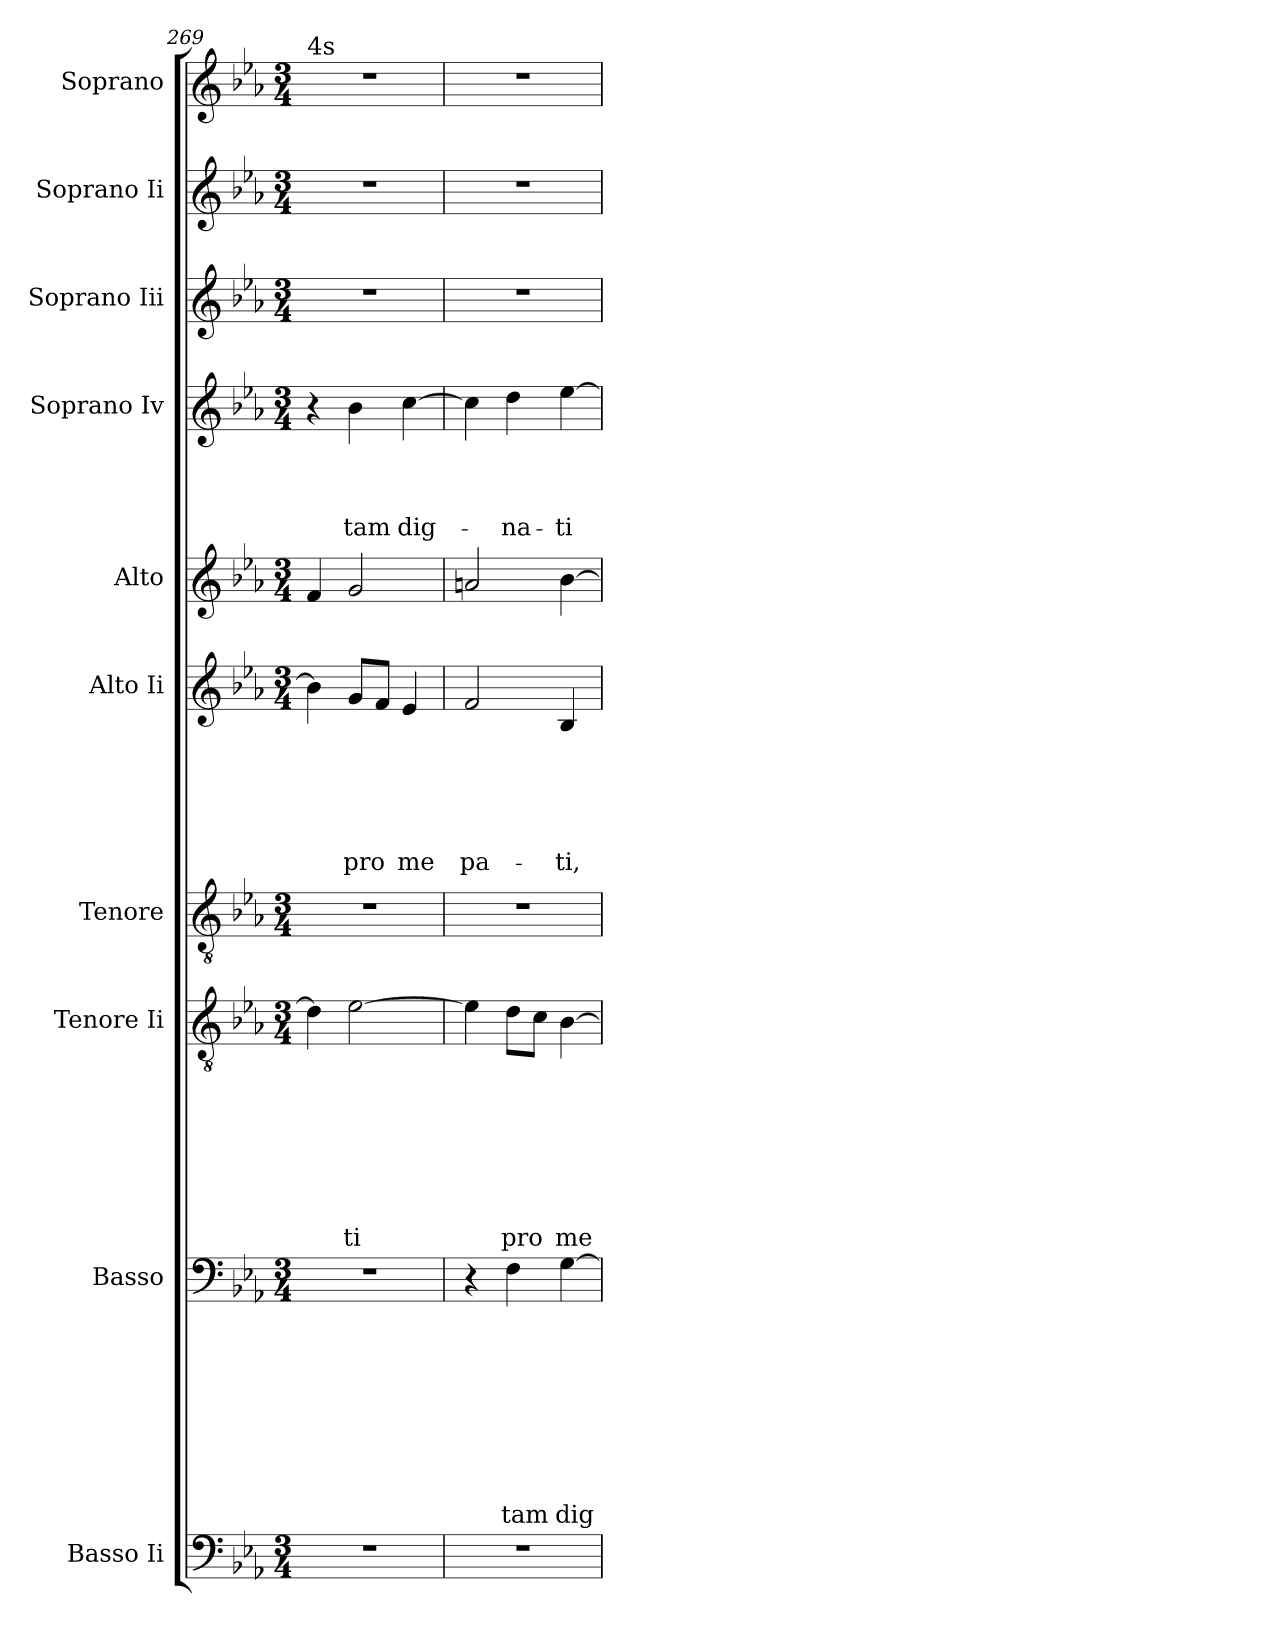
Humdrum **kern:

**kern	**kern	**text	**text	**text	**text	**text	**text	**text	**text	**text	**kern	**text	**text	**text	**text	**text	**text	**text	**text	**kern	**kern	**text	**text	**text	**text	**text	**text	**kern	**kern	**text	**text	**text	**text	**kern	**kern	**kern
*part10	*part9	*part9	*part9	*part9	*part9	*part9	*part9	*part9	*part9	*part9	*part8	*part8	*part8	*part8	*part8	*part8	*part8	*part8	*part8	*part7	*part6	*part6	*part6	*part6	*part6	*part6	*part6	*part5	*part4	*part4	*part4	*part4	*part4	*part3	*part2	*part1
*staff10	*staff9	*staff9	*staff9	*staff9	*staff9	*staff9	*staff9	*staff9	*staff9	*staff9	*staff8	*staff8	*staff8	*staff8	*staff8	*staff8	*staff8	*staff8	*staff8	*staff7	*staff6	*staff6	*staff6	*staff6	*staff6	*staff6	*staff6	*staff5	*staff4	*staff4	*staff4	*staff4	*staff4	*staff3	*staff2	*staff1
*I"Basso Ii	*I"Basso	*	*	*	*	*	*	*	*	*	*I"Tenore Ii	*	*	*	*	*	*	*	*	*I"Tenore	*I"Alto Ii	*	*	*	*	*	*	*I"Alto	*I"Soprano Iv	*	*	*	*	*I"Soprano Iii	*I"Soprano Ii	*I"Soprano
!!LO:LB:g=z
*clefF4	*clefF4	*	*	*	*	*	*	*	*	*	*clefGv2	*	*	*	*	*	*	*	*	*clefGv2	*clefG2	*	*	*	*	*	*	*clefG2	*clefG2	*	*	*	*	*clefG2	*clefG2	*clefG2
*k[b-e-a-]	*k[b-e-a-]	*	*	*	*	*	*	*	*	*	*k[b-e-a-]	*	*	*	*	*	*	*	*	*k[b-e-a-]	*k[b-e-a-]	*	*	*	*	*	*	*k[b-e-a-]	*k[b-e-a-]	*	*	*	*	*k[b-e-a-]	*k[b-e-a-]	*k[b-e-a-]
*E-:	*E-:	*	*	*	*	*	*	*	*	*	*E-:	*	*	*	*	*	*	*	*	*E-:	*E-:	*	*	*	*	*	*	*E-:	*E-:	*	*	*	*	*E-:	*E-:	*E-:
*M3/4	*M3/4	*	*	*	*	*	*	*	*	*	*M3/4	*	*	*	*	*	*	*	*	*M3/4	*M3/4	*	*	*	*	*	*	*M3/4	*M3/4	*	*	*	*	*M3/4	*M3/4	*M3/4
=269	=269	=269	=269	=269	=269	=269	=269	=269	=269	=269	=269	=269	=269	=269	=269	=269	=269	=269	=269	=269	=269	=269	=269	=269	=269	=269	=269	=269	=269	=269	=269	=269	=269	=269	=269	=269
!	!	!	!	!	!	!	!	!	!	!	!	!	!	!	!	!	!	!	!	!	!	!	!	!	!	!	!	!	!	!	!	!	!	!	!	!LO:TX:a:t=4s
!LO:N:vis=1	!LO:N:vis=1	!	!	!	!	!	!	!	!	!	!	!	!	!	!	!	!	!	!	!LO:N:vis=1	!	!	!	!	!	!	!	!	!	!	!	!	!	!LO:N:vis=1	!LO:N:vis=1	!LO:N:vis=1
2.r	2.r	.	.	.	.	.	.	.	.	.	4d\]	.	.	.	.	.	.	.	.	2.r	4b-\]	.	.	.	.	.	.	4f/	4r	.	.	.	.	2.r	2.r	2.r
!	!	!	!	!	!	!	!	!	!	!	!	!	!	!	!	!	!	!	!LO:LY:b	!	!	!	!	!	!	!	!LO:LY:b	!	!	!	!	!	!LO:LY:b	!	!	!
.	.	.	.	.	.	.	.	.	.	.	[>2e-\	.	.	.	.	.	.	.	-ti	.	8g/L	.	.	.	.	.	pro	2g/	4b-\	.	.	.	tam	.	.	.
.	.	.	.	.	.	.	.	.	.	.	.	.	.	.	.	.	.	.	.	.	8f/J	.	.	.	.	.	.	.	.	.	.	.	.	.	.	.
!	!	!	!	!	!	!	!	!	!	!	!	!	!	!	!	!	!	!	!	!	!	!	!	!	!	!	!LO:LY:b	!	!	!	!	!	!LO:LY:b	!	!	!
.	.	.	.	.	.	.	.	.	.	.	.	.	.	.	.	.	.	.	.	.	4e-/	.	.	.	.	.	me	.	[>4cc\	.	.	.	dig-	.	.	.
=270	=270	=270	=270	=270	=270	=270	=270	=270	=270	=270	=270	=270	=270	=270	=270	=270	=270	=270	=270	=270	=270	=270	=270	=270	=270	=270	=270	=270	=270	=270	=270	=270	=270	=270	=270	=270
!LO:N:vis=1	!	!	!	!	!	!	!	!	!	!	!	!	!	!	!	!	!	!	!	!LO:N:vis=1	!	!	!	!	!	!	!LO:LY:b	!	!	!	!	!	!	!LO:N:vis=1	!LO:N:vis=1	!LO:N:vis=1
2.r	4r	.	.	.	.	.	.	.	.	.	4e-\]	.	.	.	.	.	.	.	.	2.r	2f/	.	.	.	.	.	pa-	2an/	4cc\]	.	.	.	.	2.r	2.r	2.r
!	!	!	!	!	!	!	!	!	!	!LO:LY:b	!	!	!	!	!	!	!	!	!LO:LY:b	!	!	!	!	!	!	!	!	!	!	!	!	!	!LO:LY:b	!	!	!
.	4F\	.	.	.	.	.	.	.	.	tam	8d\L	.	.	.	.	.	.	.	pro	.	.	.	.	.	.	.	.	.	4dd\	.	.	.	-na-	.	.	.
.	.	.	.	.	.	.	.	.	.	.	8c\J	.	.	.	.	.	.	.	.	.	.	.	.	.	.	.	.	.	.	.	.	.	.	.	.	.
!	!	!	!	!	!	!	!	!	!	!LO:LY:b	!	!	!	!	!	!	!	!	!LO:LY:b	!	!	!	!	!	!	!	!LO:LY:b	!	!	!	!	!	!LO:LY:b	!	!	!
.	[>4G\	.	.	.	.	.	.	.	.	dig-	[>4B-\	.	.	.	.	.	.	.	me	.	4B-/	.	.	.	.	.	-ti,	[>4b-\	[>4ee-\	.	.	.	-ti	.	.	.
=	=	=	=	=	=	=	=	=	=	=	=	=	=	=	=	=	=	=	=	=	=	=	=	=	=	=	=	=	=	=	=	=	=	=	=	=
*-	*-	*-	*-	*-	*-	*-	*-	*-	*-	*-	*-	*-	*-	*-	*-	*-	*-	*-	*-	*-	*-	*-	*-	*-	*-	*-	*-	*-	*-	*-	*-	*-	*-	*-	*-	*-
